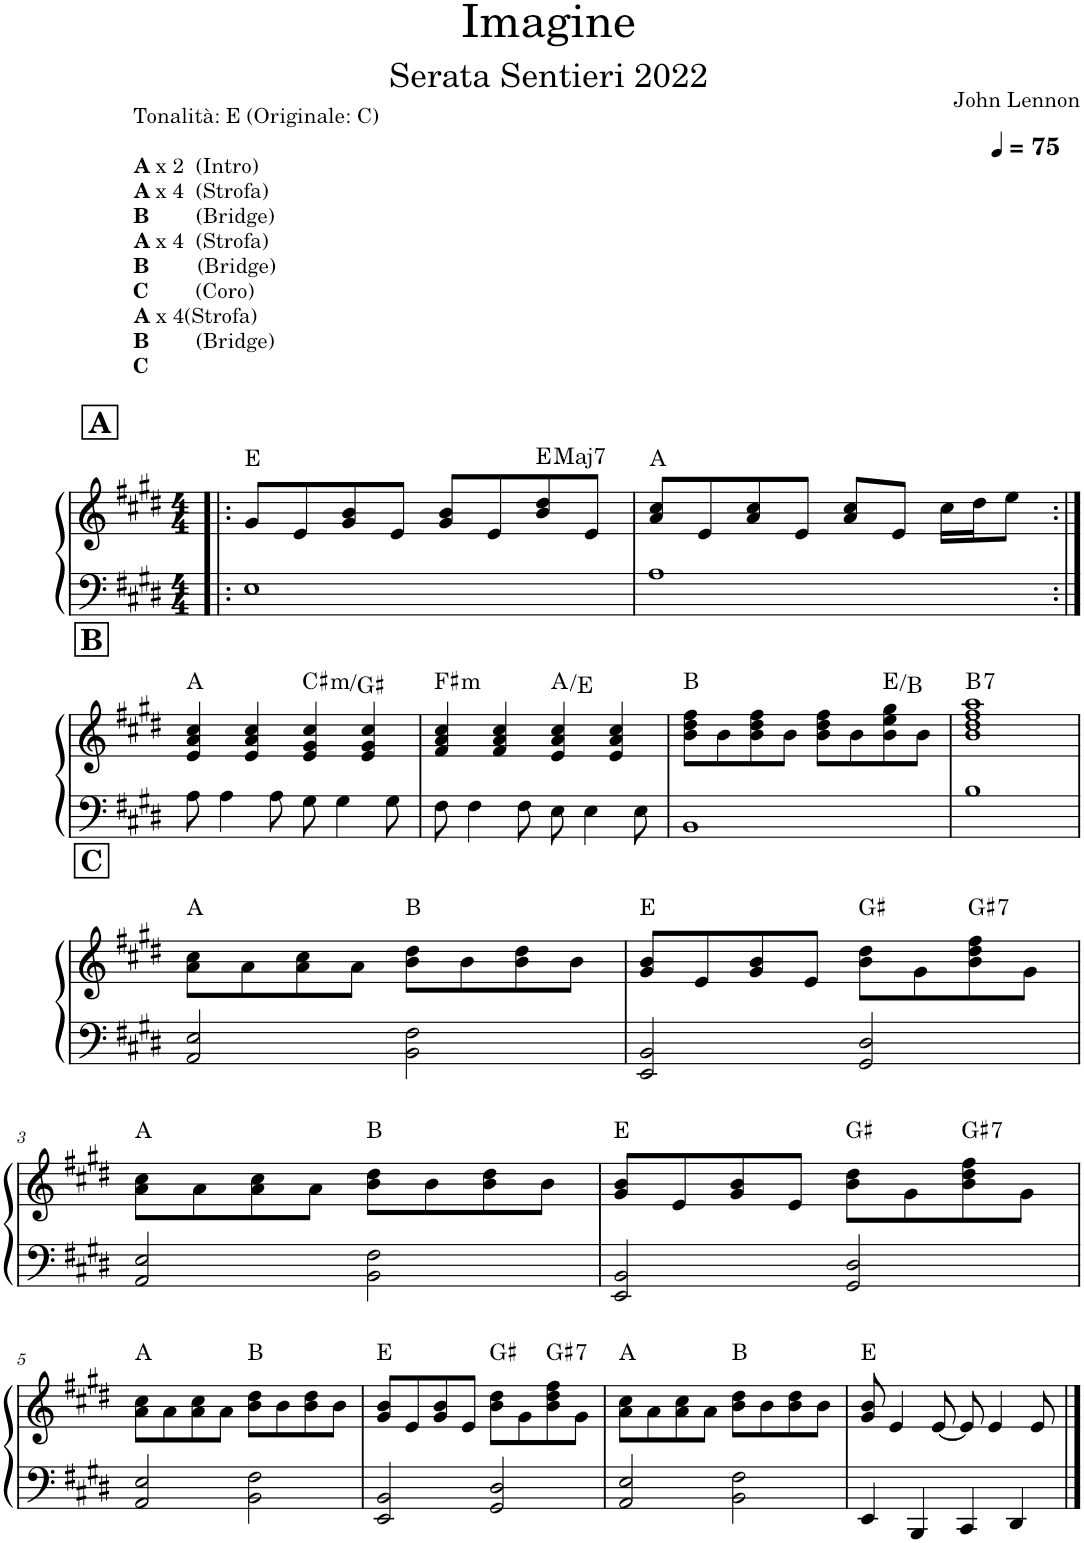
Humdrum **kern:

**kern	**kern	**harte
*part1	*part1	*part1
*staff2	*staff1	*
*I"Piano	*	*
*I'Pno.	*	*
*clefF4	*clefG2	*
*k[f#c#g#d#]	*k[f#c#g#d#]	*
*M4/4	*M4/4	*
*MM75	*MM75	*
!!LO:REH:place=s1:a:B:cj:fs=14:t=A
=1!|:	=1!|:	=1!|:
!	!LO:TX:a:t=Tonalità&colon; E (Originale&colon; C)	!
!	!LO:TX:a:B:t=A	!
!	!LO:TX:a:t=x 2  (Intro)	!
!	!LO:TX:a:B:t=A	!
!	!LO:TX:a:t=x 4  (Strofa)	!
!	!LO:TX:a:B:t=B	!
!	!LO:TX:a:t=(Bridge)	!
!	!LO:TX:a:B:t=A	!
!	!LO:TX:a:t=x 4  (Strofa)	!
!	!LO:TX:a:B:t=B	!
!	!LO:TX:a:t=(Bridge)	!
!	!LO:TX:a:B:t=C	!
!	!LO:TX:a:t=(Coro)	!
!	!LO:TX:a:B:t=A	!
!	!LO:TX:a:t=x 4(Strofa)	!
!	!LO:TX:a:B:t=B	!
!	!LO:TX:a:t=(Bridge)	!
!	!LO:TX:a:B:t=C	!
1E	8g#/L	E:maj
.	8e/	.
.	8g#/ 8b/	.
.	8e/J	.
.	8g#/ 8b/L	.
.	8e/	.
!	!	!LO:H:kt=Maj7
.	8b/ 8dd#/	E:maj7
.	8e/J	.
=2	=2	=2
1A	8a/ 8cc#/L	A:maj
.	8e/	.
.	8a/ 8cc#/	.
.	8e/J	.
.	8a/ 8cc#/L	.
.	8e/J	.
.	16cc#\LL	.
.	16dd#\J	.
.	8ee\J	.
!!LO:LB:g=z
!!LO:REH:place=s1:a:B:cj:fs=14:t=B
=1:|!	=1:|!	=1:|!
8A\	4e/ 4a/ 4cc#/	A:maj
4A\	.	.
.	4e/ 4a/ 4cc#/	.
8A\	.	.
!	!	!LO:H:kt=m
8G#\	4e/ 4g#/ 4cc#/	C#:min/5
4G#\	.	.
.	4e/ 4g#/ 4cc#/	.
8G#\	.	.
=2	=2	=2
!	!	!LO:H:kt=m
8F#\	4f#/ 4a/ 4cc#/	F#:min
4F#\	.	.
.	4f#/ 4a/ 4cc#/	.
8F#\	.	.
8E\	4e/ 4a/ 4cc#/	A:maj/5
4E\	.	.
.	4e/ 4a/ 4cc#/	.
8E\	.	.
=3	=3	=3
1BB	8b\ 8dd#\ 8ff#\L	B:maj
.	8b\	.
.	8b\ 8dd#\ 8ff#\	.
.	8b\J	.
.	8b\ 8dd#\ 8ff#\L	.
.	8b\	.
.	8b\ 8ee\ 8gg#\	E:maj/5
.	8b\J	.
=4	=4	=4
!	!	!LO:H:kt=7
1B	1b 1dd# 1ff# 1aa	B:7
!!LO:LB:g=z
!!LO:REH:place=s1:a:B:cj:fs=14:t=C
=1	=1	=1
2AA/ 2E/	8a\ 8cc#\L	A:maj
.	8a\	.
.	8a\ 8cc#\	.
.	8a\J	.
2BB\ 2F#\	8b\ 8dd#\L	B:maj
.	8b\	.
.	8b\ 8dd#\	.
.	8b\J	.
=2	=2	=2
2EE/ 2BB/	8g#/ 8b/L	E:maj
.	8e/	.
.	8g#/ 8b/	.
.	8e/J	.
2GG#/ 2D#/	8b\ 8dd#\L	G#:maj
.	8g#\	.
!	!	!LO:H:kt=7
.	8b\ 8dd#\ 8ff#\	G#:7
.	8g#\J	.
!!LO:LB:g=z
=3	=3	=3
2AA/ 2E/	8a\ 8cc#\L	A:maj
.	8a\	.
.	8a\ 8cc#\	.
.	8a\J	.
2BB\ 2F#\	8b\ 8dd#\L	B:maj
.	8b\	.
.	8b\ 8dd#\	.
.	8b\J	.
=4	=4	=4
2EE/ 2BB/	8g#/ 8b/L	E:maj
.	8e/	.
.	8g#/ 8b/	.
.	8e/J	.
2GG#/ 2D#/	8b\ 8dd#\L	G#:maj
.	8g#\	.
!	!	!LO:H:kt=7
.	8b\ 8dd#\ 8ff#\	G#:7
.	8g#\J	.
!!LO:LB:g=z
=5	=5	=5
2AA/ 2E/	8a\ 8cc#\L	A:maj
.	8a\	.
.	8a\ 8cc#\	.
.	8a\J	.
2BB\ 2F#\	8b\ 8dd#\L	B:maj
.	8b\	.
.	8b\ 8dd#\	.
.	8b\J	.
=6	=6	=6
2EE/ 2BB/	8g#/ 8b/L	E:maj
.	8e/	.
.	8g#/ 8b/	.
.	8e/J	.
2GG#/ 2D#/	8b\ 8dd#\L	G#:maj
.	8g#\	.
!	!	!LO:H:kt=7
.	8b\ 8dd#\ 8ff#\	G#:7
.	8g#\J	.
=7	=7	=7
2AA/ 2E/	8a\ 8cc#\L	A:maj
.	8a\	.
.	8a\ 8cc#\	.
.	8a\J	.
2BB\ 2F#\	8b\ 8dd#\L	B:maj
.	8b\	.
.	8b\ 8dd#\	.
.	8b\J	.
=8	=8	=8
4EE/	8g#/ 8b/	E:maj
.	4e/	.
4BBB/	.	.
.	[8e/	.
4CC#/	8e/]	.
.	4e/	.
4DD#/	.	.
.	8e/	.
==	==	==
*-	*-	*-
